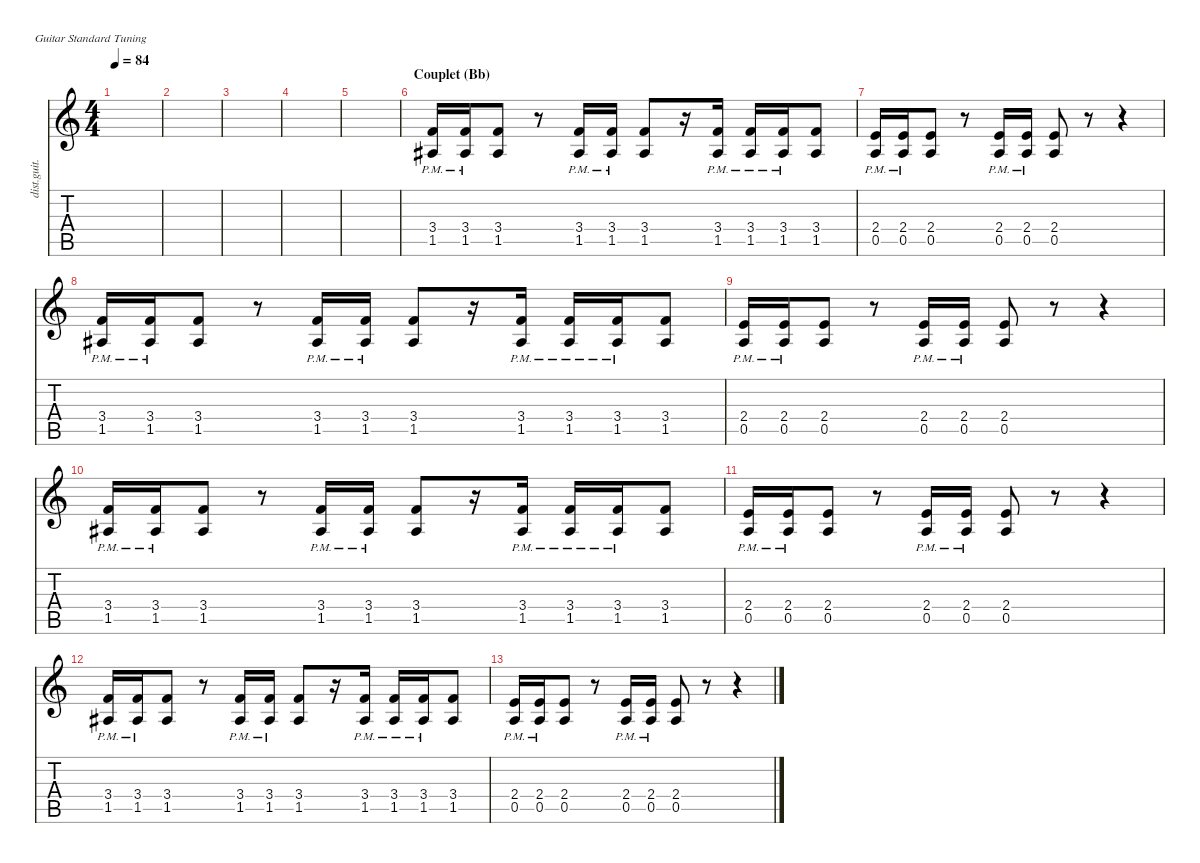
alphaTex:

\defaultSystemsLayout 4
\hideDynamics
\bracketExtendMode nobrackets
\otherSystemsTrackNameOrientation horizontal
\track ("Guitar" "dist.guit.") {instrument distortionguitar}
\staff {score tabs}
\tuning (E4 B3 G3 D3 A2 E2)
\ts (4 4)
\tempo 84
\clef g2
\ks aminor
|
|
|
|
|
\section ("" "Couplet (Bb)")
(1.5{pm acc #} 3.4{pm}).16{beam Up} (1.5{pm acc #} 3.4{pm}).16{beam Up} (1.5{acc #} 3.4).8{beam Up} r.8{beam Up} (1.5{pm acc #} 3.4{pm}).16{beam Up} (1.5{pm acc #} 3.4{pm}).16{beam Up} (1.5{acc #} 3.4).8{beam Up} r.16{beam Up} (1.5{pm acc #} 3.4{pm}).16{beam Up} (1.5{pm acc #} 3.4{pm}).16{beam Up} (1.5{pm acc #} 3.4{pm}).16{beam Up} (1.5{acc #} 3.4).8{beam Up} |
(0.5{pm} 2.4{pm}).16{beam Up} (0.5{pm} 2.4{pm}).16{beam Up} (0.5 2.4).8{beam Up} r.8{beam Up} (0.5{pm} 2.4{pm}).16{beam Up} (0.5{pm} 2.4{pm}).16{beam Up} (0.5 2.4).8{beam Up} r.8{beam Up} r.4{beam Up} |
(1.5{pm acc #} 3.4{pm}).16{beam Up} (1.5{pm acc #} 3.4{pm}).16{beam Up} (1.5{acc #} 3.4).8{beam Up} r.8{beam Up} (1.5{pm acc #} 3.4{pm}).16{beam Up} (1.5{pm acc #} 3.4{pm}).16{beam Up} (1.5{acc #} 3.4).8{beam Up} r.16{beam Up} (1.5{pm acc #} 3.4{pm}).16{beam Up} (1.5{pm acc #} 3.4{pm}).16{beam Up} (1.5{pm acc #} 3.4{pm}).16{beam Up} (1.5{acc #} 3.4).8{beam Up} |
(0.5{pm} 2.4{pm}).16{beam Up} (0.5{pm} 2.4{pm}).16{beam Up} (0.5 2.4).8{beam Up} r.8{beam Up} (0.5{pm} 2.4{pm}).16{beam Up} (0.5{pm} 2.4{pm}).16{beam Up} (0.5 2.4).8{beam Up} r.8{beam Up} r.4{beam Up} |
(1.5{pm acc #} 3.4{pm}).16{beam Up} (1.5{pm acc #} 3.4{pm}).16{beam Up} (1.5{acc #} 3.4).8{beam Up} r.8{beam Up} (1.5{pm acc #} 3.4{pm}).16{beam Up} (1.5{pm acc #} 3.4{pm}).16{beam Up} (1.5{acc #} 3.4).8{beam Up} r.16{beam Up} (1.5{pm acc #} 3.4{pm}).16{beam Up} (1.5{pm acc #} 3.4{pm}).16{beam Up} (1.5{pm acc #} 3.4{pm}).16{beam Up} (1.5{acc #} 3.4).8{beam Up} |
(0.5{pm} 2.4{pm}).16{beam Up} (0.5{pm} 2.4{pm}).16{beam Up} (0.5 2.4).8{beam Up} r.8{beam Up} (0.5{pm} 2.4{pm}).16{beam Up} (0.5{pm} 2.4{pm}).16{beam Up} (0.5 2.4).8{beam Up} r.8{beam Up} r.4{beam Up} |
(1.5{pm acc #} 3.4{pm}).16{beam Up} (1.5{pm acc #} 3.4{pm}).16{beam Up} (1.5{acc #} 3.4).8{beam Up} r.8{beam Up} (1.5{pm acc #} 3.4{pm}).16{beam Up} (1.5{pm acc #} 3.4{pm}).16{beam Up} (1.5{acc #} 3.4).8{beam Up} r.16{beam Up} (1.5{pm acc #} 3.4{pm}).16{beam Up} (1.5{pm acc #} 3.4{pm}).16{beam Up} (1.5{pm acc #} 3.4{pm}).16{beam Up} (1.5{acc #} 3.4).8{beam Up} |
(0.5{pm} 2.4{pm}).16{beam Up} (0.5{pm} 2.4{pm}).16{beam Up} (0.5 2.4).8{beam Up} r.8{beam Up} (0.5{pm} 2.4{pm}).16{beam Up} (0.5{pm} 2.4{pm}).16{beam Up} (0.5 2.4).8{beam Up} r.8{beam Up} r.4{beam Up}
